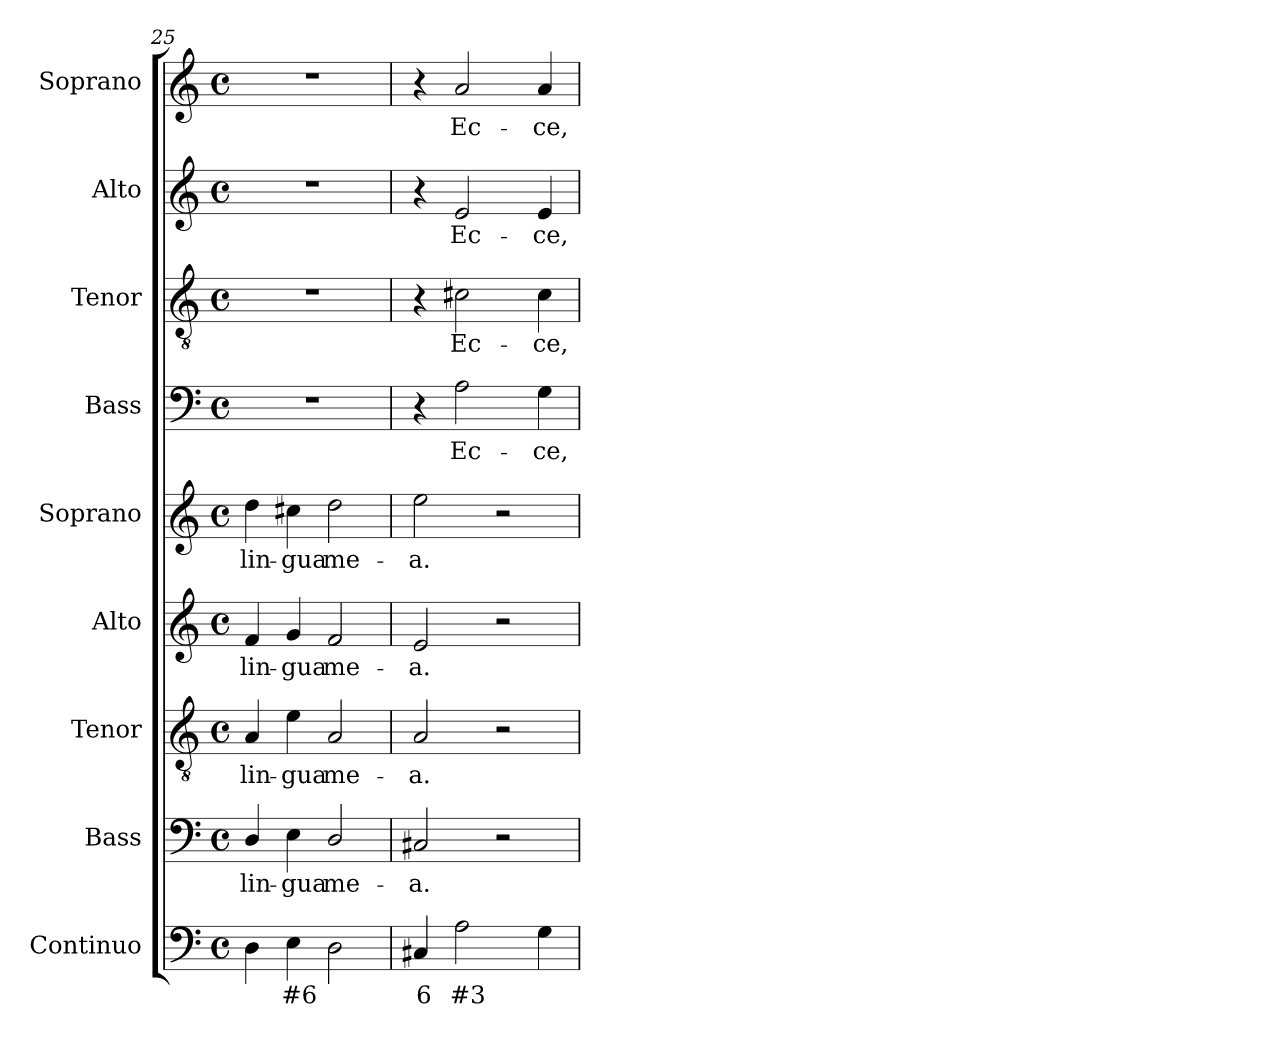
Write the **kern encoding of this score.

**kern	**text	**kern	**text	**kern	**text	**kern	**text	**kern	**text	**kern	**text	**kern	**text	**kern	**text	**kern	**text
*part9	*part9	*part8	*part8	*part7	*part7	*part6	*part6	*part5	*part5	*part4	*part4	*part3	*part3	*part2	*part2	*part1	*part1
*staff9	*staff9	*staff8	*staff8	*staff7	*staff7	*staff6	*staff6	*staff5	*staff5	*staff4	*staff4	*staff3	*staff3	*staff2	*staff2	*staff1	*staff1
*I"Continuo	*	*I"Bass	*	*I"Tenor	*	*I"Alto	*	*I"Soprano	*	*I"Bass	*	*I"Tenor	*	*I"Alto	*	*I"Soprano	*
*I'Cont.	*	*I'B.	*	*I'T.	*	*I'A.	*	*I'S.	*	*I'B.	*	*I'T.	*	*I'A.	*	*I'S.	*
*clefF4	*	*clefF4	*	*clefGv2	*	*clefG2	*	*clefG2	*	*clefF4	*	*clefGv2	*	*clefG2	*	*clefG2	*
*	*	*	*	*ITrd7c12	*	*	*	*	*	*	*	*ITrd7c12	*	*	*	*	*
*k[]	*	*k[]	*	*k[]	*	*k[]	*	*k[]	*	*k[]	*	*k[]	*	*k[]	*	*k[]	*
*C:	*	*C:	*	*C:	*	*C:	*	*C:	*	*C:	*	*C:	*	*C:	*	*C:	*
*M4/4	*	*M4/4	*	*M4/4	*	*M4/4	*	*M4/4	*	*M4/4	*	*M4/4	*	*M4/4	*	*M4/4	*
*met(c)	*	*met(c)	*	*met(c)	*	*met(c)	*	*met(c)	*	*met(c)	*	*met(c)	*	*met(c)	*	*met(c)	*
=25	=25	=25	=25	=25	=25	=25	=25	=25	=25	=25	=25	=25	=25	=25	=25	=25	=25
!	!	!	!LO:LY:b:color=#000000	!	!	!	!	!	!	!	!	!	!	!	!	!	!
!	!	!	!	!	!LO:LY:b:color=#000000	!	!	!	!	!	!	!	!	!	!	!	!
!	!	!	!	!	!	!	!LO:LY:b:color=#000000	!	!	!	!	!	!	!	!	!	!
!	!	!	!	!	!	!	!	!	!LO:LY:b:color=#000000	!	!	!	!	!	!	!	!
4Di\	.	4Di/	lin-	4AAi/	lin-	4fi/	lin-	4ddi\	lin-	1r	.	1r	.	1r	.	1r	.
!	!LO:LY:b:color=#000000	!	!	!	!	!	!	!	!	!	!	!	!	!	!	!	!
!	!	!	!LO:LY:b:color=#000000	!	!	!	!	!	!	!	!	!	!	!	!	!	!
!	!	!	!	!	!LO:LY:b:color=#000000	!	!	!	!	!	!	!	!	!	!	!	!
!	!	!	!	!	!	!	!LO:LY:b:color=#000000	!	!	!	!	!	!	!	!	!	!
!	!	!	!	!	!	!	!	!	!LO:LY:b:color=#000000	!	!	!	!	!	!	!	!
4Ei\	#6	4Ei\	-gua	4Ei\	-gua	4gi/	-gua	4cc#Xi\	-gua	.	.	.	.	.	.	.	.
!	!	!	!LO:LY:b:color=#000000	!	!	!	!	!	!	!	!	!	!	!	!	!	!
!	!	!	!	!	!LO:LY:b:color=#000000	!	!	!	!	!	!	!	!	!	!	!	!
!	!	!	!	!	!	!	!LO:LY:b:color=#000000	!	!	!	!	!	!	!	!	!	!
!	!	!	!	!	!	!	!	!	!LO:LY:b:color=#000000	!	!	!	!	!	!	!	!
2Di\	.	2Di/	me-	2AAi/	me-	2fi/	me-	2ddi\	me-	.	.	.	.	.	.	.	.
=26	=26	=26	=26	=26	=26	=26	=26	=26	=26	=26	=26	=26	=26	=26	=26	=26	=26
!	!LO:LY:b:color=#000000	!	!	!	!	!	!	!	!	!	!	!	!	!	!	!	!
!	!	!	!LO:LY:b:color=#000000	!	!	!	!	!	!	!	!	!	!	!	!	!	!
!	!	!	!	!	!LO:LY:b:color=#000000	!	!	!	!	!	!	!	!	!	!	!	!
!	!	!	!	!	!	!	!LO:LY:b:color=#000000	!	!	!	!	!	!	!	!	!	!
!	!	!	!	!	!	!	!	!	!LO:LY:b:color=#000000	!	!	!	!	!	!	!	!
4C#Xi/	6	2C#Xi/	-a.	2AAi/	-a.	2ei/	-a.	2eei\	-a.	4r	.	4r	.	4r	.	4r	.
!	!LO:LY:b:color=#000000	!	!	!	!	!	!	!	!	!	!	!	!	!	!	!	!
!	!	!	!	!	!	!	!	!	!	!	!LO:LY:b:color=#000000	!	!	!	!	!	!
!	!	!	!	!	!	!	!	!	!	!	!	!	!LO:LY:b:color=#000000	!	!	!	!
!	!	!	!	!	!	!	!	!	!	!	!	!	!	!	!LO:LY:b:color=#000000	!	!
!	!	!	!	!	!	!	!	!	!	!	!	!	!	!	!	!	!LO:LY:b:color=#000000
2Ai\	#3	.	.	.	.	.	.	.	.	2Ai\	Ec-	2C#Xi\	Ec-	2ei/	Ec-	2ai/	Ec-
.	.	2r	.	2r	.	2r	.	2r	.	.	.	.	.	.	.	.	.
!	!	!	!	!	!	!	!	!	!	!	!LO:LY:b:color=#000000	!	!	!	!	!	!
!	!	!	!	!	!	!	!	!	!	!	!	!	!LO:LY:b:color=#000000	!	!	!	!
!	!	!	!	!	!	!	!	!	!	!	!	!	!	!	!LO:LY:b:color=#000000	!	!
!	!	!	!	!	!	!	!	!	!	!	!	!	!	!	!	!	!LO:LY:b:color=#000000
4Gi\	.	.	.	.	.	.	.	.	.	4Gi\	-ce,	4C#i\	-ce,	4ei/	-ce,	4ai/	-ce,
=	=	=	=	=	=	=	=	=	=	=	=	=	=	=	=	=	=
*-	*-	*-	*-	*-	*-	*-	*-	*-	*-	*-	*-	*-	*-	*-	*-	*-	*-
